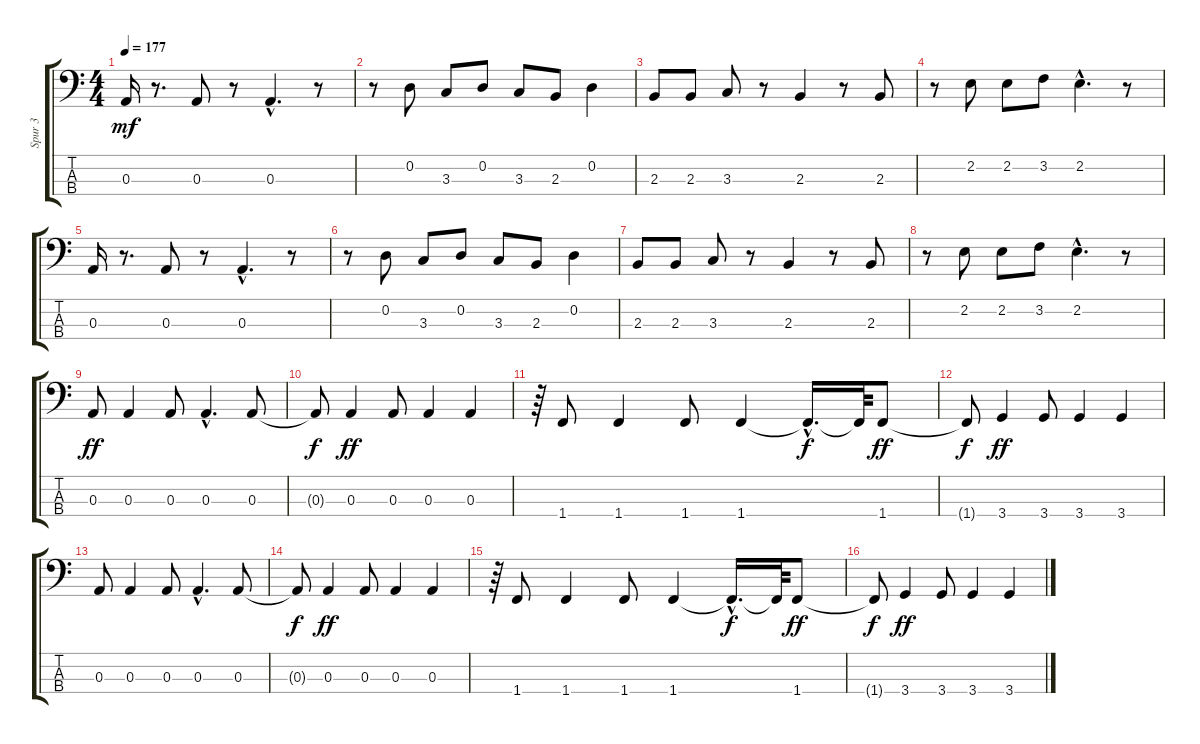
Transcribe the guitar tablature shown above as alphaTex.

\track ("Spur 3" "Spur 3") {instrument electricbassfinger}
\staff {score tabs}
\tuning (G2 D2 A1 E1) {hide}
\ts (4 4)
\tempo 177
\clef f4
\ks c
0.3.16{dy mf} r.8{d} 0.3.8 r.8 0.3{hac}.4{d} r.8 |
r.8 0.2.8 3.3.8 0.2.8 3.3.8 2.3.8 0.2.4 |
2.3.8 2.3.8 3.3.8 r.8 2.3.4 r.8 2.3.8 |
r.8 2.2.8 2.2.8 3.2.8 2.2{hac}.4{d} r.8 |
0.3.16 r.8{d} 0.3.8 r.8 0.3{hac}.4{d} r.8 |
r.8 0.2.8 3.3.8 0.2.8 3.3.8 2.3.8 0.2.4 |
2.3.8 2.3.8 3.3.8 r.8 2.3.4 r.8 2.3.8 |
r.8 2.2.8 2.2.8 3.2.8 2.2{hac}.4{d} r.8 |
0.3.8{dy ff} 0.3.4 0.3.8 0.3{hac}.4{d} 0.3.8 |
0.3{t}.8{dy f} 0.3.4{dy ff} 0.3.8 0.3.4 0.3.4 |
r.64 1.4.8 1.4.4 1.4.8 1.4.4 1.4{hac t}.16{d dy f} 1.4{t}.64 1.4.8{dy ff} |
1.4{t}.8{dy f} 3.4.4{dy ff} 3.4.8 3.4.4 3.4.4 |
0.3.8 0.3.4 0.3.8 0.3{hac}.4{d} 0.3.8 |
0.3{t}.8{dy f} 0.3.4{dy ff} 0.3.8 0.3.4 0.3.4 |
r.64 1.4.8 1.4.4 1.4.8 1.4.4 1.4{hac t}.16{d dy f} 1.4{t}.64 1.4.8{dy ff} |
1.4{t}.8{dy f} 3.4.4{dy ff} 3.4.8 3.4.4 3.4.4
